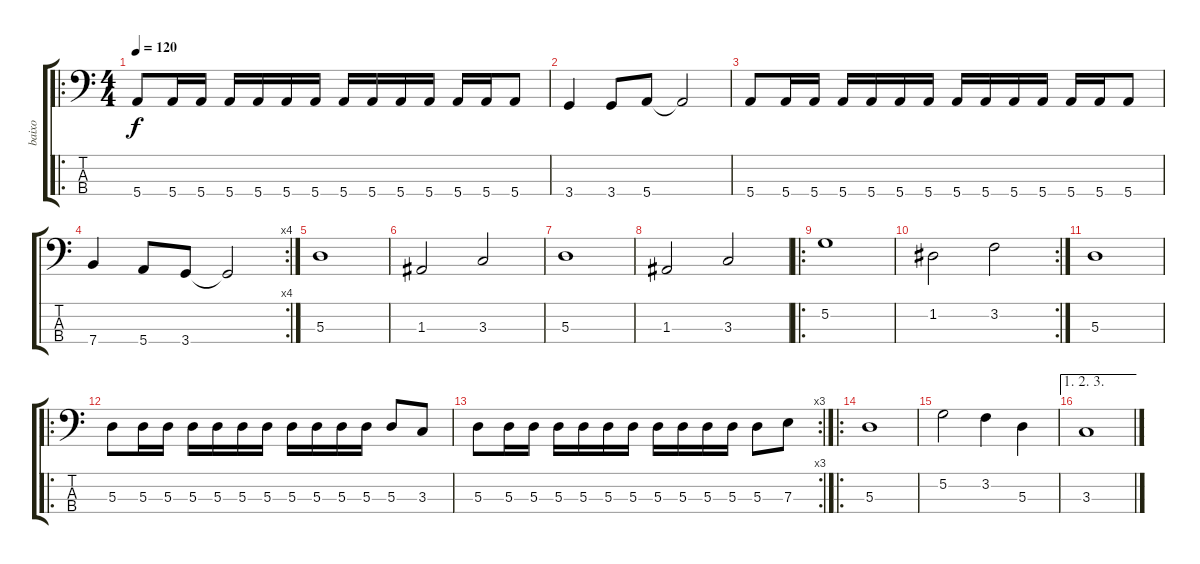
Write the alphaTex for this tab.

\track ("baixo" "baixo") {instrument electricbasspick}
\staff {score tabs}
\tuning (G2 D2 A1 E1) {hide}
\ro
\ts (4 4)
\tempo 120
\clef f4
\ks c
5.4.8{dy f} 5.4.16 5.4.16 5.4.16 5.4.16 5.4.16 5.4.16 5.4.16 5.4.16 5.4.16 5.4.16 5.4.16 5.4.16 5.4.8 |
3.4.4 3.4.8 5.4.8 5.4{t}.2 |
5.4.8 5.4.16 5.4.16 5.4.16 5.4.16 5.4.16 5.4.16 5.4.16 5.4.16 5.4.16 5.4.16 5.4.16 5.4.16 5.4.8 |
\rc 4
7.4.4 5.4.8 3.4.8 3.4{t}.2 |
5.3.1 |
1.3.2 3.3.2 |
5.3.1 |
1.3.2 3.3.2 |
\ro
5.2.1 |
\rc 2
1.2.2 3.2.2 |
5.3.1 |
\ro
5.3.8 5.3.16 5.3.16 5.3.16 5.3.16 5.3.16 5.3.16 5.3.16 5.3.16 5.3.16 5.3.16 5.3.8 3.3.8 |
\rc 3
5.3.8 5.3.16 5.3.16 5.3.16 5.3.16 5.3.16 5.3.16 5.3.16 5.3.16 5.3.16 5.3.16 5.3.8 7.3.8 |
\ro
5.3.1 |
5.2.2 3.2.4 5.3.4 |
\ae (1 2 3)
3.3.1
